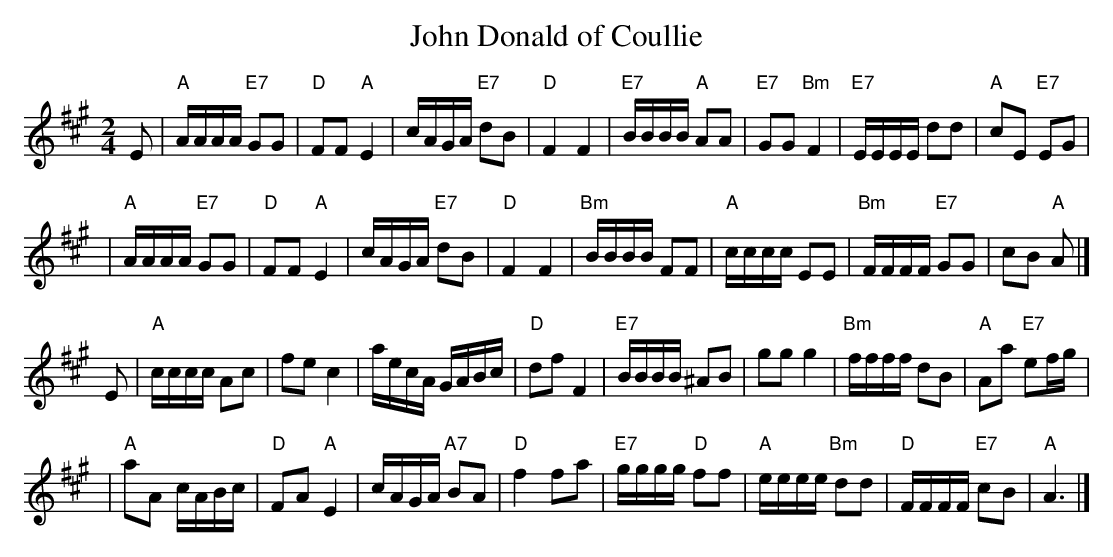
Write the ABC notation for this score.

X:1
T: John Donald of Coullie
M: 2/4
L: 1/16
K: A
E2 \
| "A"AAAA "E7"G2G2 | "D"F2F2 "A"E4 | cAGA "E7"d2B2 | "D"F4 F4 \
| "E7"BBBB "A"A2A2 | "E7"G2G2 "Bm"F4 | "E7"EEEE d2d2 | "A"c2E2 "E7"E2G2 |
| "A"AAAA "E7"G2G2 | "D"F2F2 "A"E4 | cAGA "E7"d2B2 | "D"F4 F4 \
| "Bm"BBBB F2F2 | "A"cccc E2E2 | "Bm"FFFF "E7"G2G2 | c2B2 "A"A2 |]
E2 \
| "A"cccc A2c2 | f2e2 c4 | aecA GABc | "D"d2f2 F4 \
| "E7"BBBB ^A2B2 | g2g2 g4 | "Bm"ffff d2B2 | "A"A2a2 "E7"e2fg |
| "A"a2A2 cABc | "D"F2A2 "A"E4 | cAGA "A7"B2A2 | "D"f4 f2a2 \
| "E7"gggg "D"f2f2 | "A"eeee "Bm"d2d2 | "D"FFFF "E7"c2B2 | "A"A6 |]
